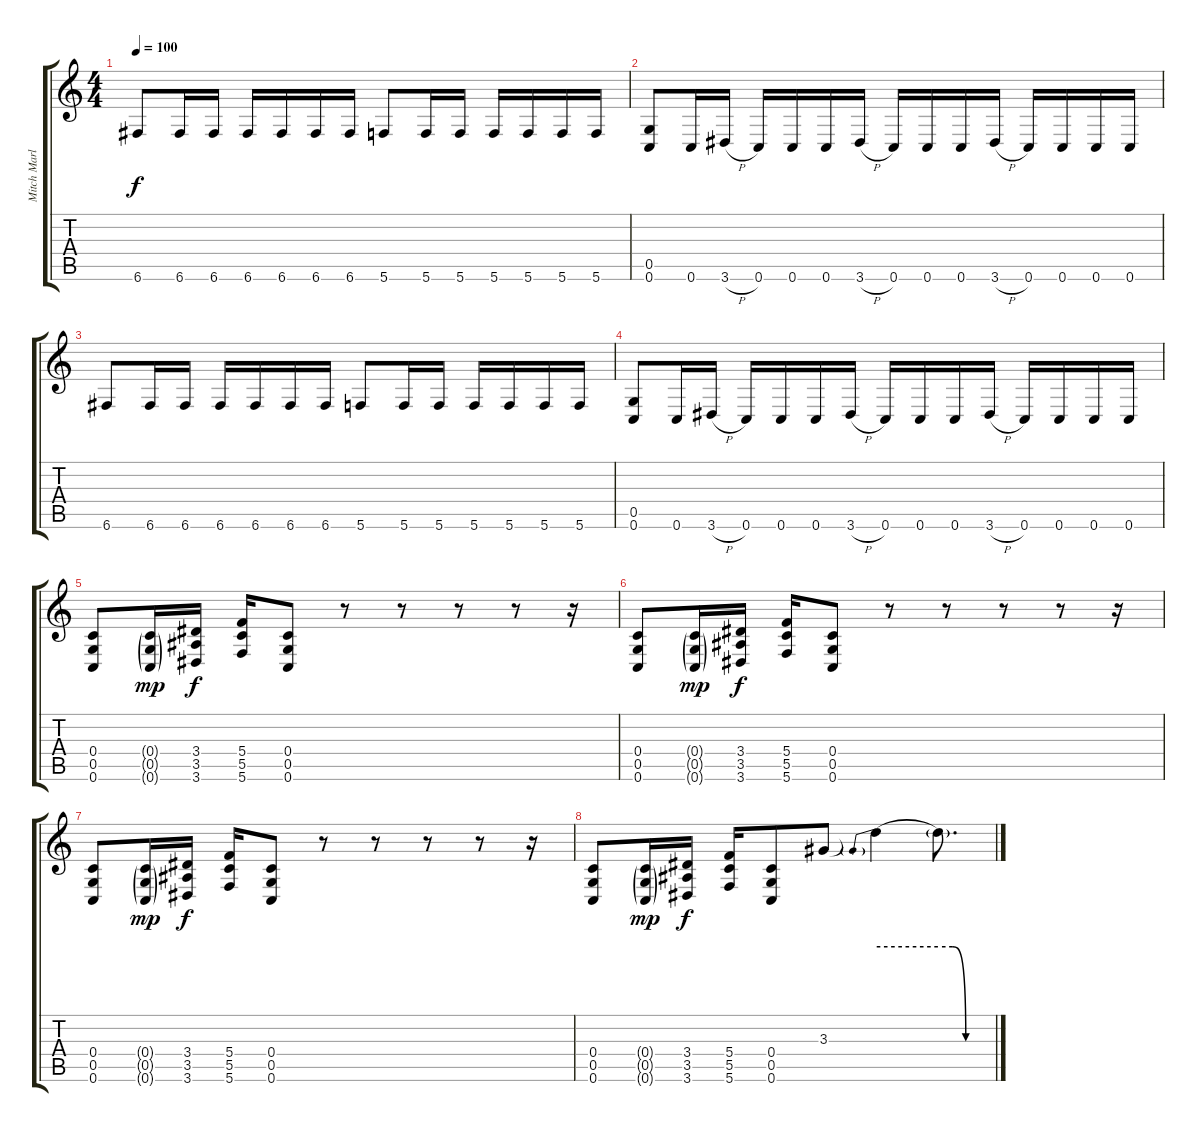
\track ("Mitch Marlow" "Mitch Marl") {instrument distortionguitar}
\staff {score tabs}
\tuning (D4 A3 F3 C3 G2 C2) {hide}
\ts (4 4)
\tempo 100
\clef g2
\ks c
6.6.8{dy f} 6.6.16 6.6.16 6.6.16 6.6.16 6.6.16 6.6.16 5.6.8 5.6.16 5.6.16 5.6.16 5.6.16 5.6.16 5.6.16 |
(0.5 0.6).8 0.6.16 3.6{h}.16 0.6.16 0.6.16 0.6.16 3.6{h}.16 0.6.16 0.6.16 0.6.16 3.6{h}.16 0.6.16 0.6.16 0.6.16 0.6.16 |
6.6.8 6.6.16 6.6.16 6.6.16 6.6.16 6.6.16 6.6.16 5.6.8 5.6.16 5.6.16 5.6.16 5.6.16 5.6.16 5.6.16 |
(0.5 0.6).8 0.6.16 3.6{h}.16 0.6.16 0.6.16 0.6.16 3.6{h}.16 0.6.16 0.6.16 0.6.16 3.6{h}.16 0.6.16 0.6.16 0.6.16 0.6.16 |
(0.4 0.5 0.6).8 (0.4{g} 0.5{g} 0.6{g}).16{dy mp} (3.4 3.5 3.6).16{dy f} (5.4 5.5 5.6).16 (0.4 0.5 0.6).8 r.8 r.8 r.8 r.8 r.16 |
(0.4 0.5 0.6).8 (0.4{g} 0.5{g} 0.6{g}).16{dy mp} (3.4 3.5 3.6).16{dy f} (5.4 5.5 5.6).16 (0.4 0.5 0.6).8 r.8 r.8 r.8 r.8 r.16 |
(0.4 0.5 0.6).8 (0.4{g} 0.5{g} 0.6{g}).16{dy mp} (3.4 3.5 3.6).16{dy f} (5.4 5.5 5.6).16 (0.4 0.5 0.6).8 r.8 r.8 r.8 r.8 r.16 |
(0.4 0.5 0.6).8 (0.4{g} 0.5{g} 0.6{g}).16{dy mp} (3.4 3.5 3.6).16{dy f} (5.4 5.5 5.6).16 (0.4 0.5 0.6).8 3.3.8{instrument guitarharmonics} 3.3{be (prebend 0 12 60 12) t}.4 3.3{be (custom 0 12 15 12 30 0 60 0) t}.8{d}
